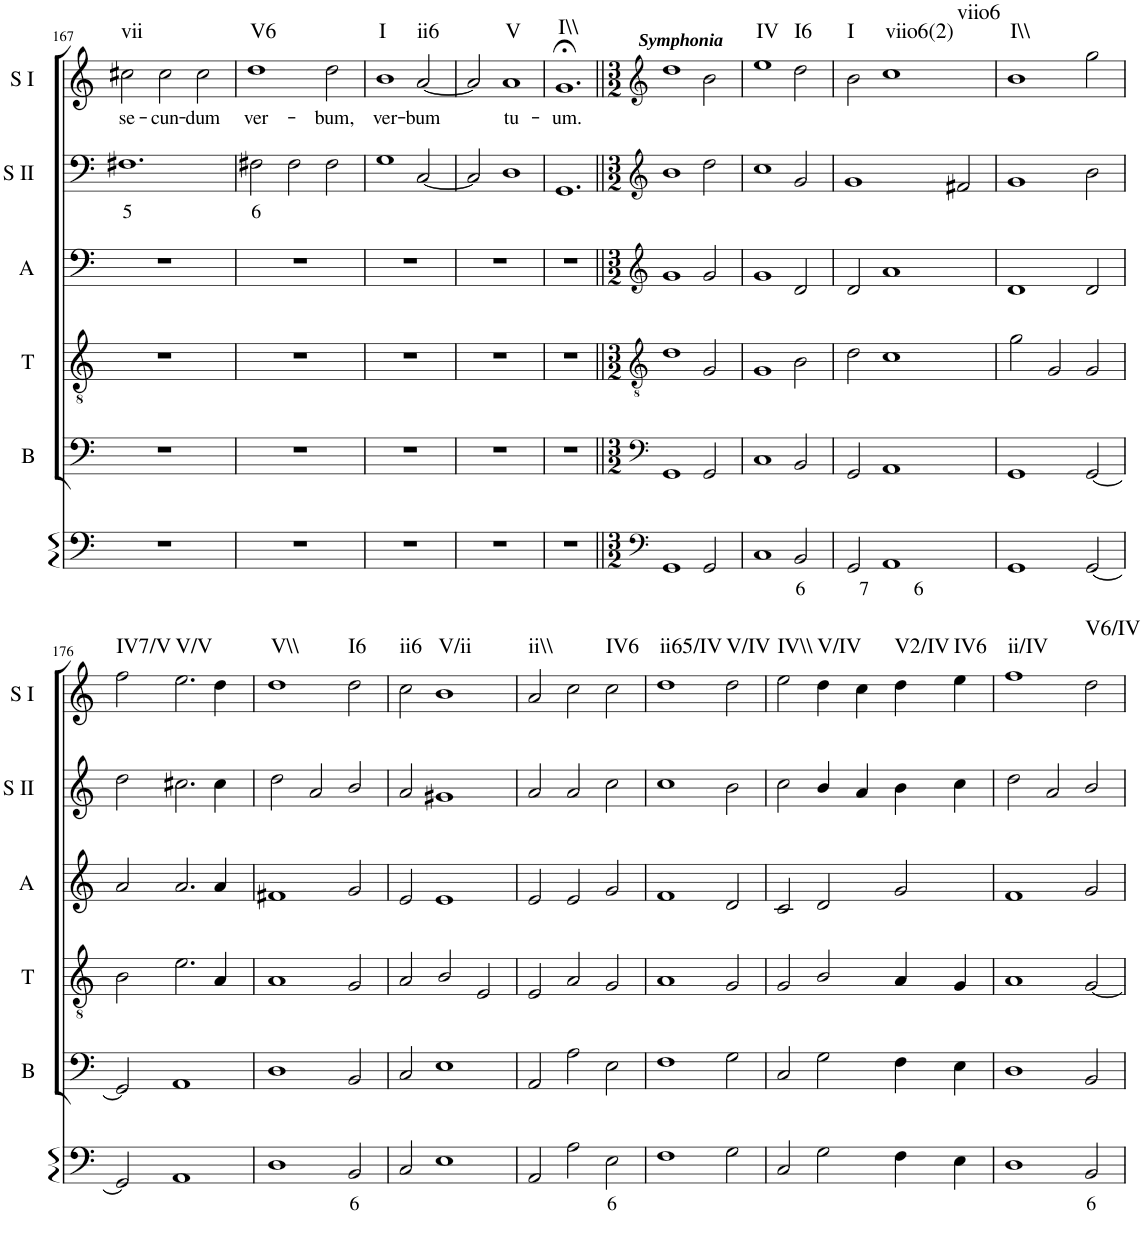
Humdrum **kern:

**kern	**text	**kern	**kern	**kern	**kern	**text	**kern	**text	**harte
*part6	*part6	*part5	*part4	*part3	*part2	*part2	*part1	*part1	*part1
*staff6	*staff6	*staff5	*staff4	*staff3	*staff2	*staff2	*staff1	*staff1	*
*I"Continuo	*	*I"Bass	*I"Tenor	*I"Alto	*I"Soprano II	*	*I"Soprano I	*	*
*	*	*I'B	*I'T	*I'A	*I'S II	*	*I'S I	*	*
!!LO:PB:g=z
*clefF4	*	*clefF4	*clefGv2	*clefF4	*clefF4	*	*clefG2	*	*
*k[]	*	*k[]	*k[]	*k[]	*k[]	*	*k[]	*	*
*M3/2	*	*M3/2	*M3/2	*M3/2	*M3/2	*	*M3/2	*	*
=167	=167	=167	=167	=167	=167	=167	=167	=167	=167
!	!	!	!	!	!	!LO:LY:b	!	!LO:LY:b	!LO:H:kt=vii
1.r	.	1.r	1.r	1.r	1.F#X	5	2cc#X\	se-	N
!	!	!	!	!	!	!	!	!LO:LY:b	!
.	.	.	.	.	.	.	2cc#\	cun-	.
!	!	!	!	!	!	!	!	!LO:LY:b	!
.	.	.	.	.	.	.	2cc#\	dum	.
=168	=168	=168	=168	=168	=168	=168	=168	=168	=168
!	!	!	!	!	!	!LO:LY:b	!	!LO:LY:b	!LO:H:kt=V6
1.r	.	1.r	1.r	1.r	2F#X\	6	1dd	ver-	N
.	.	.	.	.	2F#\	.	.	.	.
!	!	!	!	!	!	!	!	!LO:LY:b	!
.	.	.	.	.	2F#\	.	2dd\	bum,	.
=169	=169	=169	=169	=169	=169	=169	=169	=169	=169
!	!	!	!	!	!	!	!	!LO:LY:b	!LO:H:kt=I
1.r	.	1.r	1.r	1.r	1G	.	1b	ver-	N
!	!	!	!	!	!	!	!	!LO:LY:b	!LO:H:kt=ii6
.	.	.	.	.	[2C/	.	[2a/	bum	N
=170	=170	=170	=170	=170	=170	=170	=170	=170	=170
1.r	.	1.r	1.r	1.r	2C/]	.	2a/]	.	.
!	!	!	!	!	!	!	!	!LO:LY:b	!LO:H:kt=V
.	.	.	.	.	1D	.	1a	tu-	N
=171	=171	=171	=171	=171	=171	=171	=171	=171	=171
!	!	!	!	!	!	!	!	!LO:LY:b	!LO:H:kt=I\\
1.r	.	1.r	1.r	1.r	1.GG	.	1.g;<	um.	N
=172||	=172||	=172||	=172||	=172||	=172||	=172||	=172||	=172||	=172||
*clefF4	*	*clefF4	*clefGv2	*clefG2	*clefG2	*	*clefG2	*	*
*M3/2	*	*M3/2	*M3/2	*M3/2	*M3/2	*	*M3/2	*	*
!	!	!	!	!	!	!	!LO:TX:a:Bi:t=Symphonia	!	!
1GG	.	1GG	1d	1g	1b	.	1dd	.	.
2GG/	.	2GG/	2G/	2g/	2dd\	.	2b\	.	.
=173	=173	=173	=173	=173	=173	=173	=173	=173	=173
!	!	!	!	!	!	!	!	!	!LO:H:kt=IV
1C	.	1C	1G	1g	1cc	.	1ee	.	N
!	!LO:LY:b	!	!	!	!	!	!	!	!LO:H:kt=I6
2BB/	6	2BB/	2B\	2d/	2g/	.	2dd\	.	N
=174	=174	=174	=174	=174	=174	=174	=174	=174	=174
!	!	!	!	!	!	!	!	!	!LO:H:kt=I
2GG/	.	2GG/	2d\	2d/	1g	.	2b\	.	N
!	!LO:LY:b	!	!	!	!	!	!	!	!LO:H:n=1:kt=viio6(2)
!	!	!	!	!	!	!	!	!	!LO:H:n=2:kt=viio6
1AA	7 6	1AA	1c	1a	.	.	1cc	.	N N
.	.	.	.	.	2f#X/	.	.	.	.
=175	=175	=175	=175	=175	=175	=175	=175	=175	=175
!	!	!	!	!	!	!	!	!	!LO:H:kt=I\\
1GG	.	1GG	2g\	1d	1g	.	1b	.	N
.	.	.	2G/	.	.	.	.	.	.
[2GG/	.	[2GG/	2G/	2d/	2b\	.	2gg\	.	.
!!LO:LB:g=z
=176	=176	=176	=176	=176	=176	=176	=176	=176	=176
!	!	!	!	!	!	!	!	!	!LO:H:kt=IV7/V
2GG/]	.	2GG/]	2B\	2a/	2dd\	.	2ff\	.	N
!	!	!	!	!	!	!	!	!	!LO:H:kt=V/V
1AA	.	1AA	2.e\	2.a/	2.cc#X\	.	2.ee\	.	N
.	.	.	4A/	4a/	4cc#\	.	4dd\	.	.
=177	=177	=177	=177	=177	=177	=177	=177	=177	=177
!	!	!	!	!	!	!	!	!	!LO:H:kt=V\\
1D	.	1D	1A	1f#X	2dd\	.	1dd	.	N
.	.	.	.	.	2a/	.	.	.	.
!	!LO:LY:b	!	!	!	!	!	!	!	!LO:H:kt=I6
2BB/	6	2BB/	2G/	2g/	2b/	.	2dd\	.	N
=178	=178	=178	=178	=178	=178	=178	=178	=178	=178
!	!	!	!	!	!	!	!	!	!LO:H:kt=ii6
2C/	.	2C/	2A/	2e/	2a/	.	2cc\	.	N
!	!	!	!	!	!	!	!	!	!LO:H:kt=V/ii
1E	.	1E	2B/	1e	1g#X	.	1b	.	N
.	.	.	2E/	.	.	.	.	.	.
=179	=179	=179	=179	=179	=179	=179	=179	=179	=179
!	!	!	!	!	!	!	!	!	!LO:H:kt=ii\\
2AA/	.	2AA/	2E/	2e/	2a/	.	2a/	.	N
2A\	.	2A\	2A/	2e/	2a/	.	2cc\	.	.
!	!LO:LY:b	!	!	!	!	!	!	!	!LO:H:kt=IV6
2E\	6	2E\	2G/	2g/	2cc\	.	2cc\	.	N
=180	=180	=180	=180	=180	=180	=180	=180	=180	=180
!	!	!	!	!	!	!	!	!	!LO:H:kt=ii65/IV
1F	.	1F	1A	1f	1cc	.	1dd	.	N
!	!	!	!	!	!	!	!	!	!LO:H:kt=V/IV
2G\	.	2G\	2G/	2d/	2b\	.	2dd\	.	N
=181	=181	=181	=181	=181	=181	=181	=181	=181	=181
!	!	!	!	!	!	!	!	!	!LO:H:kt=IV\\
2C/	.	2C/	2G/	2c/	2cc\	.	2ee\	.	N
!	!	!	!	!	!	!	!	!	!LO:H:kt=V/IV
2G\	.	2G\	2B/	2d/	4b/	.	4dd\	.	N
.	.	.	.	.	4a/	.	4cc\	.	.
!	!	!	!	!	!	!	!	!	!LO:H:kt=V2/IV
4F\	.	4F\	4A/	2g/	4b\	.	4dd\	.	N
!	!	!	!	!	!	!	!	!	!LO:H:kt=IV6
4E\	.	4E\	4G/	.	4cc\	.	4ee\	.	N
=182	=182	=182	=182	=182	=182	=182	=182	=182	=182
!	!	!	!	!	!	!	!	!	!LO:H:kt=ii/IV
1D	.	1D	1A	1f	2dd\	.	1ff	.	N
.	.	.	.	.	2a/	.	.	.	.
!	!LO:LY:b	!	!	!	!	!	!	!	!LO:H:kt=V6/IV
2BB/	6	2BB/	[2G/	2g/	2b/	.	2dd\	.	N
=	=	=	=	=	=	=	=	=	=
*-	*-	*-	*-	*-	*-	*-	*-	*-	*-
